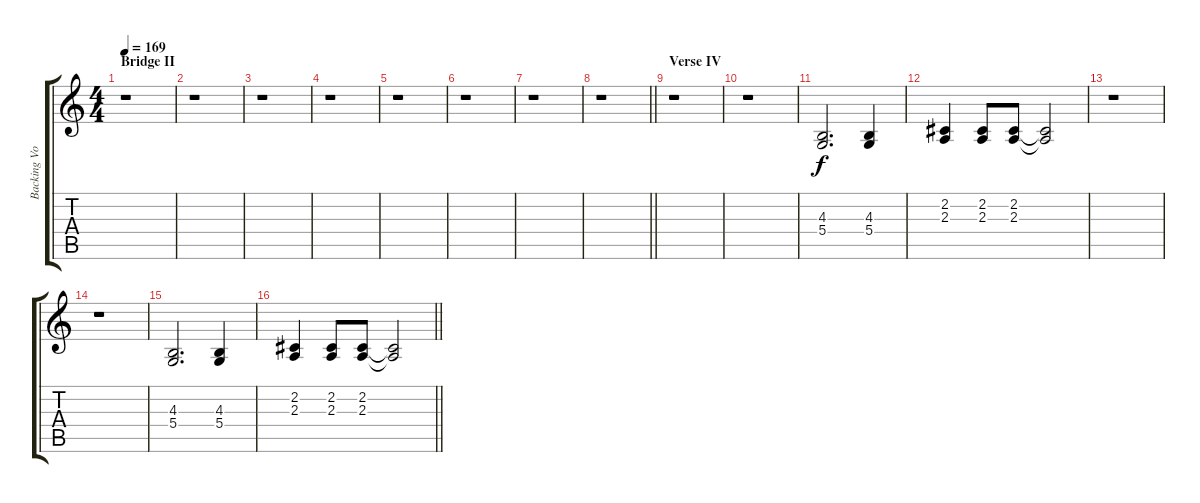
\track ("Backing Vocals" "Backing Vo") {instrument tenorsax}
\staff {score tabs}
\tuning (E4 B3 G3 D3 A2 E2) {hide}
\ts (4 4)
\section ("" "Bridge II")
\tempo 169
\clef g2
\ks c
r.1{dy f} |
r.1 |
r.1 |
r.1 |
r.1 |
r.1 |
r.1 |
\barLineRight lightlight
r.1 |
\section ("" "Verse IV")
r.1 |
r.1 |
(4.3 5.4).2{d} (4.3 5.4).4 |
(2.2 2.3).4 (2.2 2.3).8 (2.2 2.3).8 (2.2{t} 2.3{t}).2 |
r.1 |
r.1 |
(4.3 5.4).2{d} (4.3 5.4).4 |
\barLineRight lightlight
(2.2 2.3).4 (2.2 2.3).8 (2.2 2.3).8 (2.2{t} 2.3{t}).2
